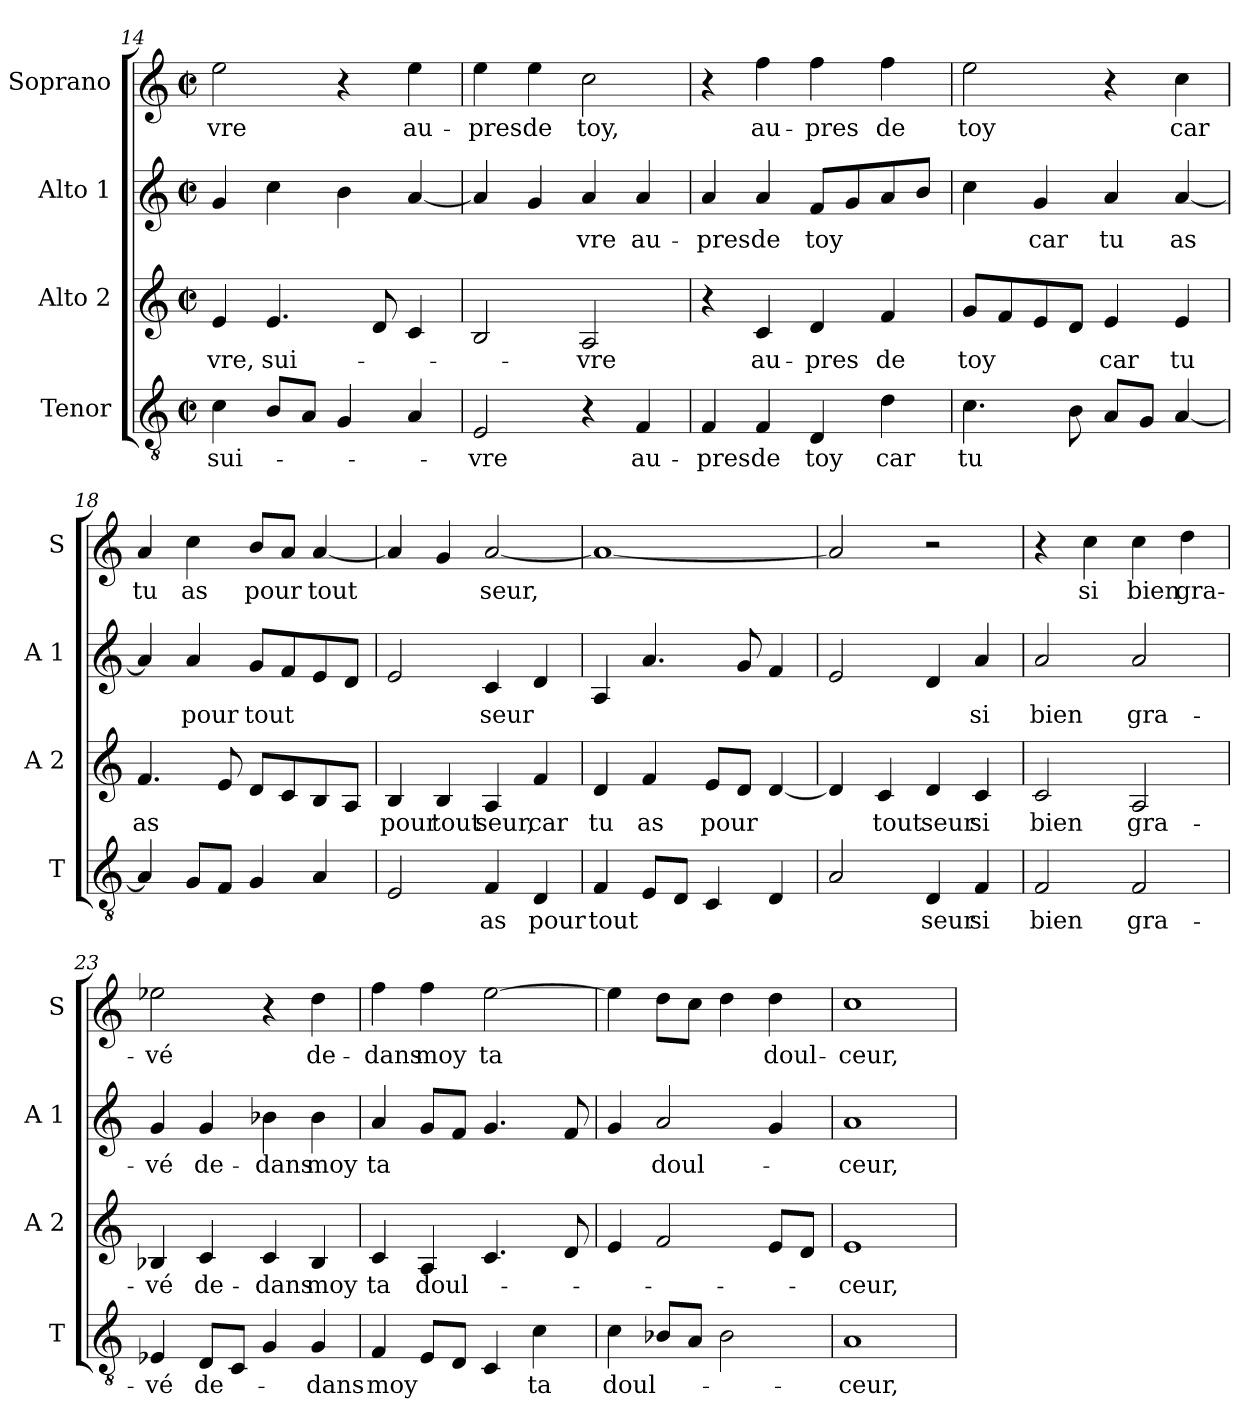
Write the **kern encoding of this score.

**kern	**text	**kern	**text	**kern	**text	**kern	**text
*part4	*part4	*part3	*part3	*part2	*part2	*part1	*part1
*staff4	*staff4	*staff3	*staff3	*staff2	*staff2	*staff1	*staff1
*I"Tenor	*	*I"Alto 2	*	*I"Alto 1	*	*I"Soprano	*
*I'T	*	*I'A 2	*	*I'A 1	*	*I'S	*
*clefGv2	*	*clefG2	*	*clefG2	*	*clefG2	*
*k[]	*	*k[]	*	*k[]	*	*k[]	*
*C:	*	*C:	*	*C:	*	*C:	*
*M2/2	*	*M2/2	*	*M2/2	*	*M2/2	*
*met(c|)	*	*met(c|)	*	*met(c|)	*	*met(c|)	*
=14	=14	=14	=14	=14	=14	=14	=14
!	!LO:LY:b	!	!LO:LY:b	!	!	!	!LO:LY:b
4c\	sui-	4e/	-vre,	4g/	.	2ee\	-vre
!	!	!	!LO:LY:b	!	!	!	!
8B/L	.	4.e/	sui-	4cc\	.	.	.
8A/J	.	.	.	.	.	.	.
4G/	.	.	.	4b\	.	4r	.
.	.	8d/	.	.	.	.	.
!	!	!	!	!	!	!	!LO:LY:b
4A/	.	4c/	.	[4a/	.	4ee\	au-
=15	=15	=15	=15	=15	=15	=15	=15
!	!LO:LY:b	!	!	!	!	!	!LO:LY:b
2E/	-vre	2B/	.	4a/]	.	4ee\	-pres
!	!	!	!	!	!	!	!LO:LY:b
.	.	.	.	4g/	.	4ee\	de
!	!	!	!LO:LY:b	!	!LO:LY:b	!	!LO:LY:b
4r	.	2A/	-vre	4a/	-vre	2cc\	toy,
!	!LO:LY:b	!	!	!	!LO:LY:b	!	!
4F/	au-	.	.	4a/	au-	.	.
!!LO:LB:g=z
=16	=16	=16	=16	=16	=16	=16	=16
!	!LO:LY:b	!	!	!	!LO:LY:b	!	!
4F/	-pres	4r	.	4a/	-pres	4r	.
!	!LO:LY:b	!	!LO:LY:b	!	!LO:LY:b	!	!LO:LY:b
4F/	de	4c/	au-	4a/	de	4ff\	au-
!	!LO:LY:b	!	!LO:LY:b	!	!LO:LY:b	!	!LO:LY:b
4D/	toy	4d/	-pres	8f/L	toy	4ff\	-pres
.	.	.	.	8g/	.	.	.
!	!LO:LY:b	!	!LO:LY:b	!	!	!	!LO:LY:b
4d\	car	4f/	de	8a/	.	4ff\	de
.	.	.	.	8b/J	.	.	.
=17	=17	=17	=17	=17	=17	=17	=17
!	!LO:LY:b	!	!LO:LY:b	!	!	!	!LO:LY:b
4.c\	tu	8g/L	toy	4cc\	.	2ee\	toy
.	.	8f/	.	.	.	.	.
!	!	!	!	!	!LO:LY:b	!	!
.	.	8e/	.	4g/	car	.	.
8B\	.	8d/J	.	.	.	.	.
!	!	!	!LO:LY:b	!	!LO:LY:b	!	!
8A/L	.	4e/	car	4a/	tu	4r	.
8G/J	.	.	.	.	.	.	.
!	!	!	!LO:LY:b	!	!LO:LY:b	!	!LO:LY:b
[4A/	.	4e/	tu	[4a/	as	4cc\	car
=18	=18	=18	=18	=18	=18	=18	=18
!	!	!	!LO:LY:b	!	!	!	!LO:LY:b
4A/]	.	4.f/	as	4a/]	.	4a/	tu
!	!	!	!	!	!LO:LY:b	!	!LO:LY:b
8G/L	.	.	.	4a/	pour	4cc\	as
8F/J	.	8e/	.	.	.	.	.
!	!	!	!	!	!LO:LY:b	!	!LO:LY:b
4G/	.	8d/L	.	8g/L	tout	8b/L	pour
.	.	8c/	.	8f/	.	8a/J	.
!	!	!	!	!	!	!	!LO:LY:b
4A/	.	8B/	.	8e/	.	[4a/	tout
.	.	8A/J	.	8d/J	.	.	.
=19	=19	=19	=19	=19	=19	=19	=19
!	!	!	!LO:LY:b	!	!	!	!
2E/	.	4B/	pour	2e/	.	4a/]	.
!	!	!	!LO:LY:b	!	!	!	!
.	.	4B/	tout	.	.	4g/	.
!	!LO:LY:b	!	!LO:LY:b	!	!LO:LY:b	!	!LO:LY:b
4F/	as	4A/	seur,	4c/	seur	[2a/	seur,
!	!LO:LY:b	!	!LO:LY:b	!	!	!	!
4D/	pour	4f/	car	4d/	.	.	.
=20	=20	=20	=20	=20	=20	=20	=20
!	!LO:LY:b	!	!LO:LY:b	!	!	!	!
4F/	tout	4d/	tu	4A/	.	1a_	.
!	!	!	!LO:LY:b	!	!	!	!
8E/L	.	4f/	as	4.a/	.	.	.
8D/J	.	.	.	.	.	.	.
!	!	!	!LO:LY:b	!	!	!	!
4C/	.	8e/L	pour	.	.	.	.
.	.	8d/J	.	8g/	.	.	.
4D/	.	[4d/	.	4f/	.	.	.
!!LO:LB:g=z
=21	=21	=21	=21	=21	=21	=21	=21
2A/	.	4d/]	.	2e/	.	2a/]	.
!	!	!	!LO:LY:b	!	!	!	!
.	.	4c/	tout	.	.	.	.
!	!LO:LY:b	!	!LO:LY:b	!	!	!	!
4D/	seur	4d/	seur	4d/	.	2r	.
!	!LO:LY:b	!	!LO:LY:b	!	!LO:LY:b	!	!
4F/	si	4c/	si	4a/	si	.	.
=22	=22	=22	=22	=22	=22	=22	=22
!	!LO:LY:b	!	!LO:LY:b	!	!LO:LY:b	!	!
2F/	bien	2c/	bien	2a/	bien	4r	.
!	!	!	!	!	!	!	!LO:LY:b
.	.	.	.	.	.	4cc\	si
!	!LO:LY:b	!	!LO:LY:b	!	!LO:LY:b	!	!LO:LY:b
2F/	gra-	2A/	gra-	2a/	gra-	4cc\	bien
!	!	!	!	!	!	!	!LO:LY:b
.	.	.	.	.	.	4dd\	gra-
=23	=23	=23	=23	=23	=23	=23	=23
!	!LO:LY:b	!	!LO:LY:b	!	!LO:LY:b	!	!LO:LY:b
4E-X/	-vé	4B-X/	-vé	4g/	-vé	2ee-X\	-vé
!	!LO:LY:b	!	!LO:LY:b	!	!LO:LY:b	!	!
8D/L	de-	4c/	de-	4g/	de-	.	.
8C/J	.	.	.	.	.	.	.
!	!	!	!LO:LY:b	!	!LO:LY:b	!	!
4G/	.	4c/	-dans	4b-X\	-dans	4r	.
!	!LO:LY:b	!	!LO:LY:b	!	!LO:LY:b	!	!LO:LY:b
4G/	-dans	4B-/	moy	4b-\	moy	4dd\	de-
=24	=24	=24	=24	=24	=24	=24	=24
!	!LO:LY:b	!	!LO:LY:b	!	!LO:LY:b	!	!LO:LY:b
4F/	moy	4c/	ta	4a/	ta	4ff\	-dans
!	!	!	!LO:LY:b	!	!	!	!LO:LY:b
8E/L	.	4A/	doul-	8g/L	.	4ff\	moy
8D/J	.	.	.	8f/J	.	.	.
!	!	!	!	!	!	!	!LO:LY:b
4C/	.	4.c/	.	4.g/	.	[2ee\	ta
!	!LO:LY:b	!	!	!	!	!	!
4c\	ta	.	.	.	.	.	.
.	.	8d/	.	8f/	.	.	.
=25	=25	=25	=25	=25	=25	=25	=25
!	!LO:LY:b	!	!	!	!	!	!
4c\	doul-	4e/	.	4g/	.	4ee\]	.
!	!	!	!	!	!LO:LY:b	!	!
8B-X/L	.	2f/	.	2a/	doul-	8dd\L	.
8A/J	.	.	.	.	.	8cc\J	.
2B-\	.	.	.	.	.	4dd\	.
!	!	!	!	!	!	!	!LO:LY:b
.	.	8e/L	.	4g/	.	4dd\	doul-
.	.	8d/J	.	.	.	.	.
!!LO:PB:g=z
=26	=26	=26	=26	=26	=26	=26	=26
!	!LO:LY:b	!	!LO:LY:b	!	!LO:LY:b	!	!LO:LY:b
1A	-ceur,	1e	-ceur,	1a	-ceur,	1cc	-ceur,
=	=	=	=	=	=	=	=
*-	*-	*-	*-	*-	*-	*-	*-
